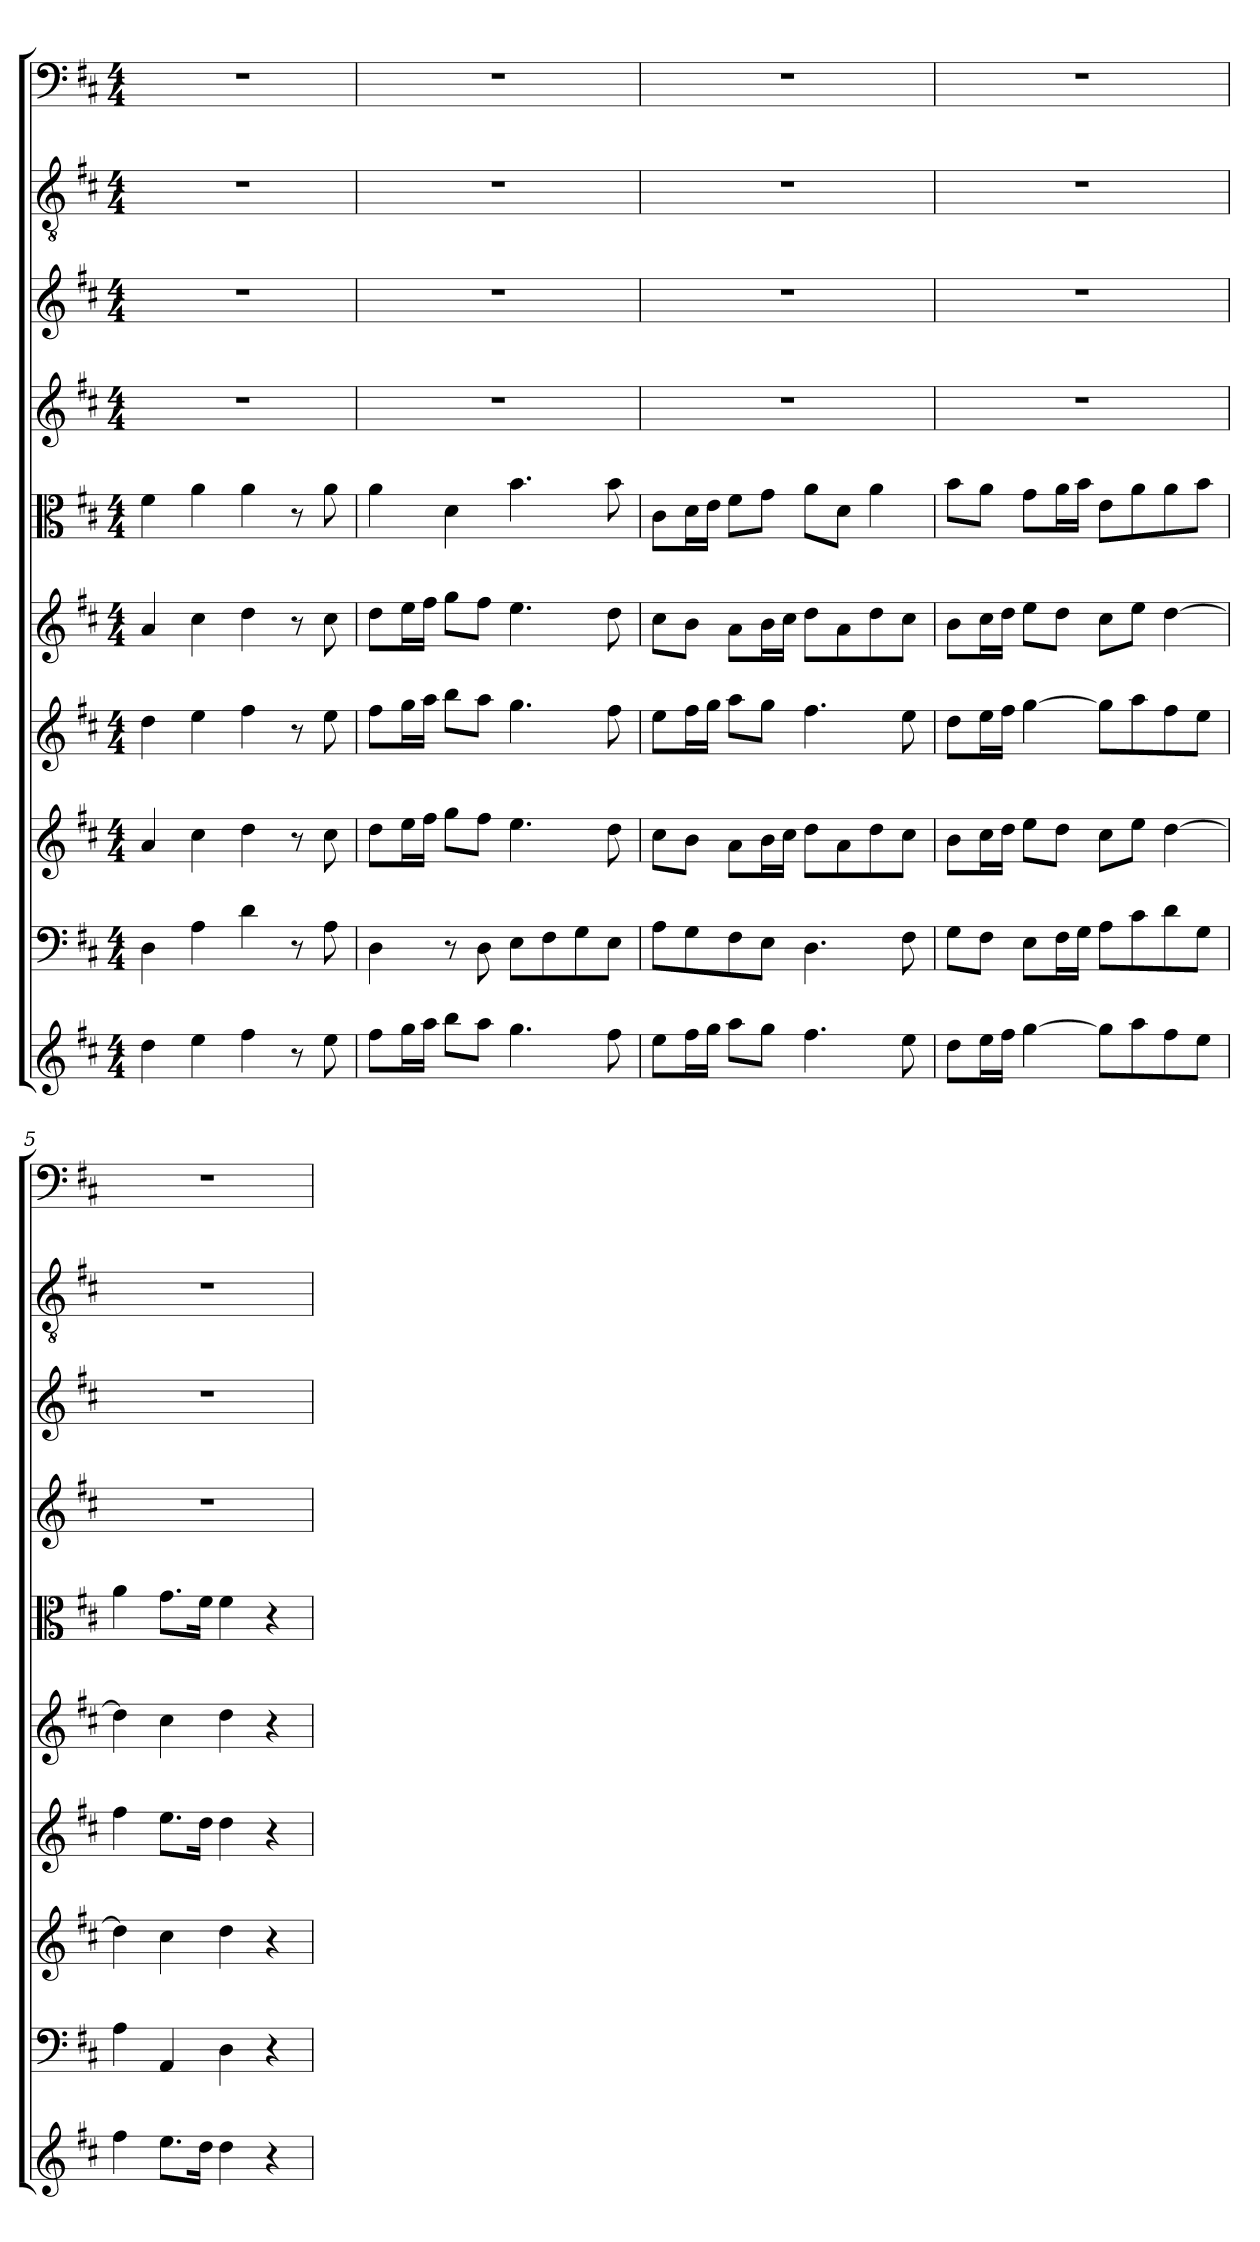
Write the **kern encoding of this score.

**kern	**kern	**kern	**kern	**kern	**kern	**kern	**kern	**kern	**kern
*part10	*part9	*part8	*part7	*part6	*part5	*part4	*part3	*part2	*part1
*staff10	*staff9	*staff8	*staff7	*staff6	*staff5	*staff4	*staff3	*staff2	*staff1
*clefG2	*clefF4	*clefG2	*clefG2	*clefG2	*clefC3	*clefG2	*clefG2	*clefGv2	*clefF4
*k[f#c#]	*k[f#c#]	*k[f#c#]	*k[f#c#]	*k[f#c#]	*k[f#c#]	*k[f#c#]	*k[f#c#]	*k[f#c#]	*k[f#c#]
*D:	*D:	*D:	*D:	*D:	*D:	*D:	*D:	*D:	*D:
*M4/4	*M4/4	*M4/4	*M4/4	*M4/4	*M4/4	*M4/4	*M4/4	*M4/4	*M4/4
=1	=1	=1	=1	=1	=1	=1	=1	=1	=1
4dd\	4D\	4a/	4dd\	4a/	4f#\	1r	1r	1r	1r
4ee\	4A\	4cc#\	4ee\	4cc#\	4a\	.	.	.	.
4ff#\	4d\	4dd\	4ff#\	4dd\	4a\	.	.	.	.
8r	8r	8r	8r	8r	8r	.	.	.	.
8ee\	8A\	8cc#\	8ee\	8cc#\	8a\	.	.	.	.
=2	=2	=2	=2	=2	=2	=2	=2	=2	=2
8ff#\L	4D\	8dd\L	8ff#\L	8dd\L	4a\	1r	1r	1r	1r
16gg\L	.	16ee\L	16gg\L	16ee\L	.	.	.	.	.
16aa\JJ	.	16ff#\JJ	16aa\JJ	16ff#\JJ	.	.	.	.	.
8bb\L	8r	8gg\L	8bb\L	8gg\L	4d\	.	.	.	.
8aa\J	8D\	8ff#\J	8aa\J	8ff#\J	.	.	.	.	.
4.gg\	8E\L	4.ee\	4.gg\	4.ee\	4.b\	.	.	.	.
.	8F#\	.	.	.	.	.	.	.	.
.	8G\	.	.	.	.	.	.	.	.
8ff#\	8E\J	8dd\	8ff#\	8dd\	8b\	.	.	.	.
=3	=3	=3	=3	=3	=3	=3	=3	=3	=3
8ee\L	8A\L	8cc#\L	8ee\L	8cc#\L	8c#\L	1r	1r	1r	1r
16ff#\L	8G\	8b\J	16ff#\L	8b\J	16d\L	.	.	.	.
16gg\JJ	.	.	16gg\JJ	.	16e\JJ	.	.	.	.
8aa\L	8F#\	8a\L	8aa\L	8a\L	8f#\L	.	.	.	.
8gg\J	8E\J	16b\L	8gg\J	16b\L	8g\J	.	.	.	.
.	.	16cc#\JJ	.	16cc#\JJ	.	.	.	.	.
4.ff#\	4.D\	8dd\L	4.ff#\	8dd\L	8a\L	.	.	.	.
.	.	8a\	.	8a\	8d\J	.	.	.	.
.	.	8dd\	.	8dd\	4a\	.	.	.	.
8ee\	8F#\	8cc#\J	8ee\	8cc#\J	.	.	.	.	.
=4	=4	=4	=4	=4	=4	=4	=4	=4	=4
8dd\L	8G\L	8b\L	8dd\L	8b\L	8b\L	1r	1r	1r	1r
16ee\L	8F#\J	16cc#\L	16ee\L	16cc#\L	8a\J	.	.	.	.
16ff#\JJ	.	16dd\JJ	16ff#\JJ	16dd\JJ	.	.	.	.	.
[4gg\	8E\L	8ee\L	[4gg\	8ee\L	8g\L	.	.	.	.
.	16F#\L	8dd\J	.	8dd\J	16a\L	.	.	.	.
.	16G\JJ	.	.	.	16b\JJ	.	.	.	.
8gg\L]	8A\L	8cc#\L	8gg\L]	8cc#\L	8e\L	.	.	.	.
8aa\	8c#\	8ee\J	8aa\	8ee\J	8a\	.	.	.	.
8ff#\	8d\	[4dd\	8ff#\	[4dd\	8a\	.	.	.	.
8ee\J	8G\J	.	8ee\J	.	8b\J	.	.	.	.
=5	=5	=5	=5	=5	=5	=5	=5	=5	=5
4ff#\	4A\	4dd\]	4ff#\	4dd\]	4a\	1r	1r	1r	1r
8.ee\L	4AA/	4cc#\	8.ee\L	4cc#\	8.g\L	.	.	.	.
16dd\Jk	.	.	16dd\Jk	.	16f#\Jk	.	.	.	.
4dd\	4D\	4dd\	4dd\	4dd\	4f#\	.	.	.	.
4r	4r	4r	4r	4r	4r	.	.	.	.
=	=	=	=	=	=	=	=	=	=
*-	*-	*-	*-	*-	*-	*-	*-	*-	*-
